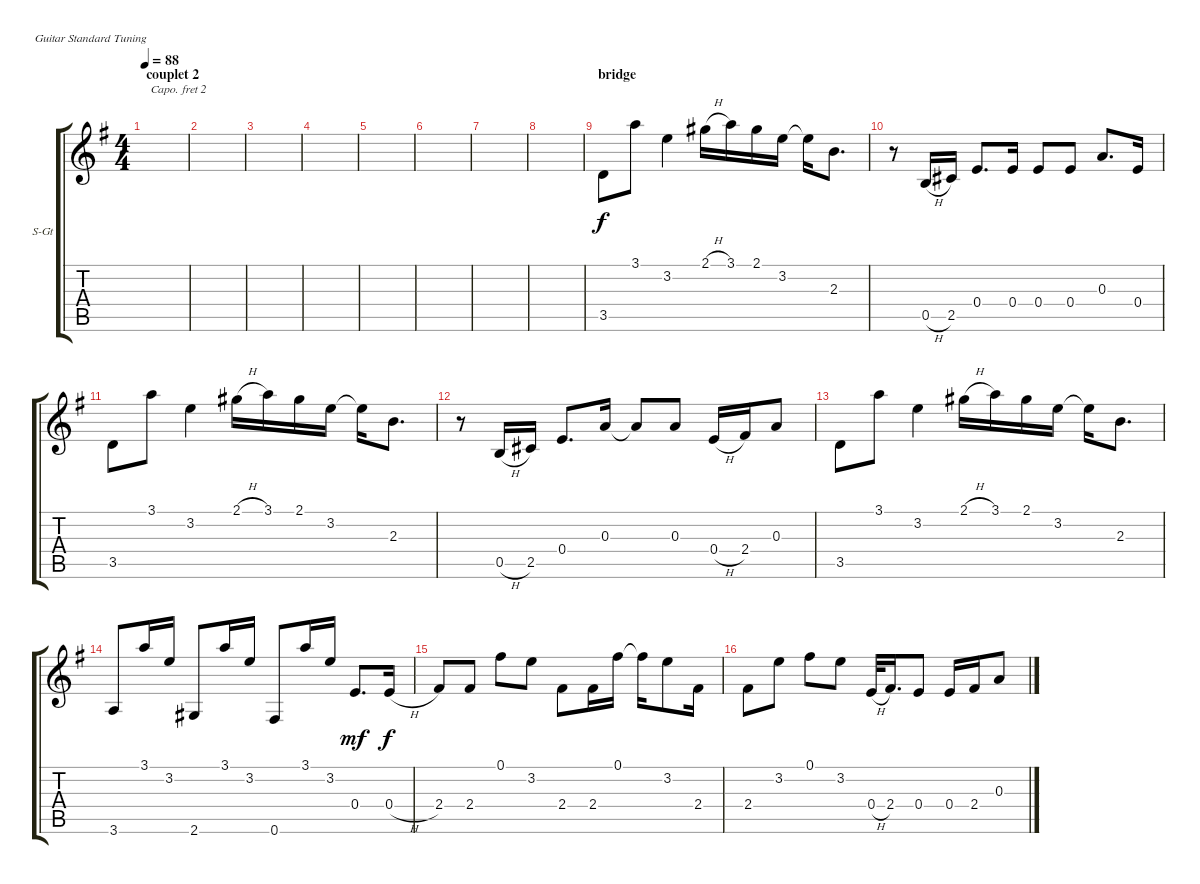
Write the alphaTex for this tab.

\defaultSystemsLayout 4
\bracketExtendMode groupsimilarinstruments
\firstSystemTrackNameOrientation horizontal
\otherSystemsTrackNameOrientation horizontal
\track ("Steel Guitar" "S-Gt") {instrument acousticguitarsteel}
\staff {score tabs}
\capo 2
\tuning (E4 B3 G3 D3 A2 E2)
\ts (4 4)
\section ("" "couplet 2")
\tempo 88
\clef g2
\scale
0.333333
\ks eminor
|
\scale
0.333333 |
\scale
0.333333 |
\scale
0.333333 |
\scale
0.333333 |
\scale
0.333333 |
\scale
0.333333 |
\scale
0.333333 |
\section ("" "bridge")
\scale
0.333333 3.5.8 3.1.8 3.2.4 2.1{h}.16 3.1.16 2.1.16 3.2.16 3.2{t}.16 2.3.8{d} |
\scale
0.333333 r.8 0.5{h}.16 2.5.16 0.4.8{d} 0.4.16 0.4.8 0.4.8 0.3.8{d} 0.4.16 |
\scale
0.333333 3.5.8 3.1.8 3.2.4 2.1{h}.16 3.1.16 2.1.16 3.2.16 3.2{t}.16 2.3.8{d} |
\scale
0.333333 r.8 0.5{h}.16 2.5.16 0.4.8{d} 0.3.16 0.3{t}.8 0.3.8 0.4{h}.16 2.4.16 0.3.8 |
\scale
0.333333 3.5.8 3.1.8 3.2.4 2.1{h}.16 3.1.16 2.1.16 3.2.16 3.2{t}.16 2.3.8{d} |
\scale
0.333333 3.6.8 3.1.16 3.2.16 2.6.8 3.1.16 3.2.16 0.6.8 3.1.16 3.2.16 0.4.8{d dy mf} 0.4{h}.16{dy f} |
\scale
0.333333 2.4.8 2.4.8 0.1.8 3.2.8 2.4.8 2.4.16 0.1.16 0.1{t}.16 3.2.8 2.4.16 |
\scale
0.333333 2.4.8 3.2.8 0.1.8 3.2.8 0.4{h}.32 2.4.16{d} 0.4.8 0.4.16 2.4.16 0.3.8
